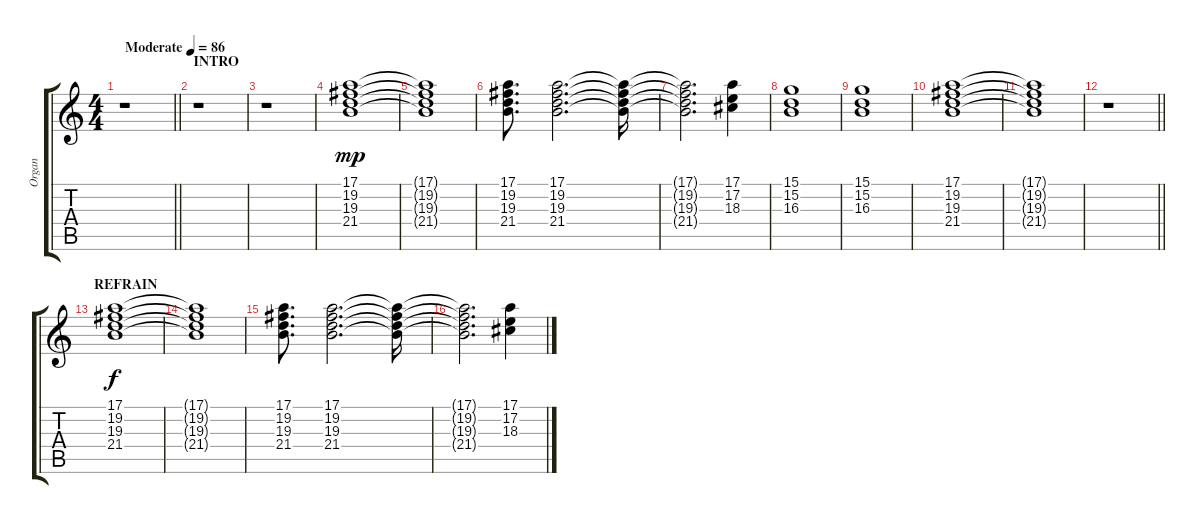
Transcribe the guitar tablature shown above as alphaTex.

\track ("Organ" "Organ") {instrument drawbarorgan}
\staff {score tabs}
\tuning (E4 B3 G3 D3 A2 E2) {hide}
\ts (4 4)
\tempo (86 "Moderate")
\clef g2
\barLineRight lightlight
\ks c
r.1{dy mp instrument drawbarorgan} |
\section ("" "INTRO")
r.1 |
r.1 |
(17.1 19.2 19.3 21.4).1 |
(17.1{t} 19.2{t} 19.3{t} 21.4{t}).1 |
(17.1 19.2 19.3 21.4).8{d} (17.1 19.2 19.3 21.4).2{d} (17.1{t} 19.2{t} 19.3{t} 21.4{t}).16 |
(17.1{t} 19.2{t} 19.3{t} 21.4{t}).2{d} (17.1 17.2 18.3).4 |
(15.1 15.2 16.3).1 |
(15.1 15.2 16.3).1 |
(17.1 19.2 19.3 21.4).1 |
(17.1{t} 19.2{t} 19.3{t} 21.4{t}).1 |
\barLineRight lightlight
r.1 |
\section ("" "REFRAIN")
(17.1 19.2 19.3 21.4).1{dy f} |
(17.1{t} 19.2{t} 19.3{t} 21.4{t}).1 |
(17.1 19.2 19.3 21.4).8{d} (17.1 19.2 19.3 21.4).2{d} (17.1{t} 19.2{t} 19.3{t} 21.4{t}).16 |
(17.1{t} 19.2{t} 19.3{t} 21.4{t}).2{d} (17.1 17.2 18.3).4
